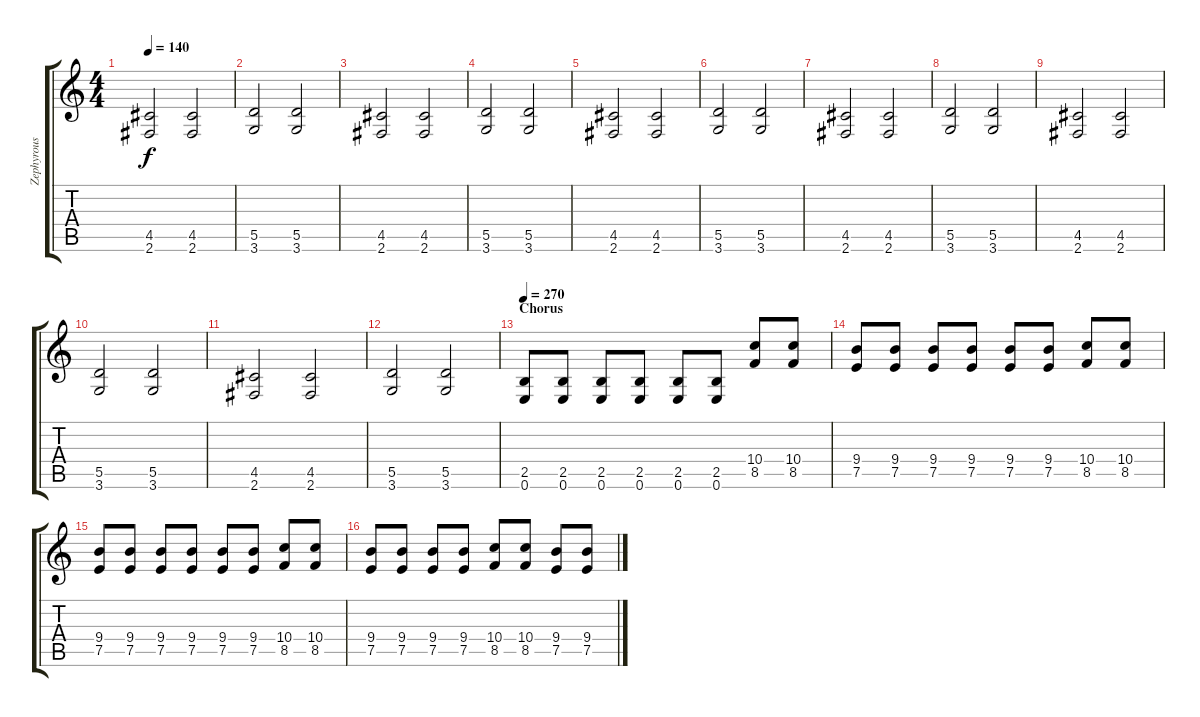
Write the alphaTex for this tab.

\track ("Zephyrous" "Zephyrous") {instrument distortionguitar}
\staff {score tabs}
\tuning (E4 B3 G3 D3 A2 E2) {hide}
\ts (4 4)
\tempo 140
\clef g2
\ks c
(4.5 2.6).2{dy f} (4.5 2.6).2 |
(5.5 3.6).2 (5.5 3.6).2 |
(4.5 2.6).2 (4.5 2.6).2 |
(5.5 3.6).2 (5.5 3.6).2 |
(4.5 2.6).2 (4.5 2.6).2 |
(5.5 3.6).2 (5.5 3.6).2 |
(4.5 2.6).2 (4.5 2.6).2 |
(5.5 3.6).2 (5.5 3.6).2 |
(4.5 2.6).2 (4.5 2.6).2 |
(5.5 3.6).2 (5.5 3.6).2 |
(4.5 2.6).2 (4.5 2.6).2 |
(5.5 3.6).2 (5.5 3.6).2 |
\section ("" "Chorus")
\tempo 270
(2.5 0.6).8 (2.5 0.6).8 (2.5 0.6).8 (2.5 0.6).8 (2.5 0.6).8 (2.5 0.6).8 (10.4 8.5).8 (10.4 8.5).8 |
(9.4 7.5).8 (9.4 7.5).8 (9.4 7.5).8 (9.4 7.5).8 (9.4 7.5).8 (9.4 7.5).8 (10.4 8.5).8 (10.4 8.5).8 |
(9.4 7.5).8 (9.4 7.5).8 (9.4 7.5).8 (9.4 7.5).8 (9.4 7.5).8 (9.4 7.5).8 (10.4 8.5).8 (10.4 8.5).8 |
(9.4 7.5).8 (9.4 7.5).8 (9.4 7.5).8 (9.4 7.5).8 (10.4 8.5).8 (10.4 8.5).8 (9.4 7.5).8 (9.4 7.5).8
